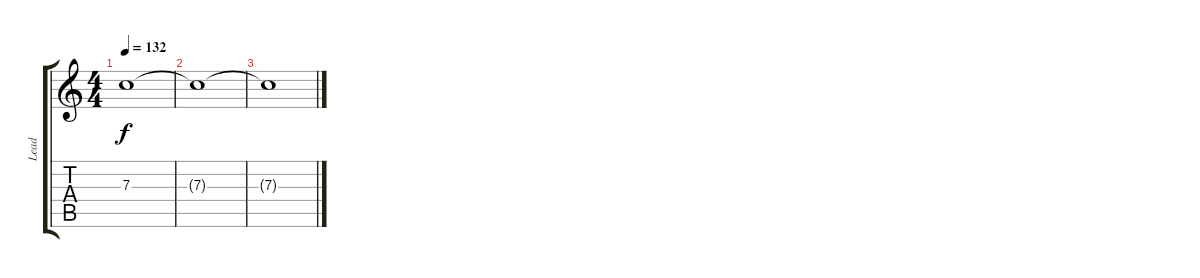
\track ("Lead" "Lead") {instrument distortionguitar}
\staff {score tabs}
\tuning (D4 A3 F3 C3 G2 C2) {hide}
\ts (4 4)
\tempo 132
\clef g2
\ks c
7.3{t}.1{dy f volume 0} |
7.3{t}.1 |
7.3{t}.1
